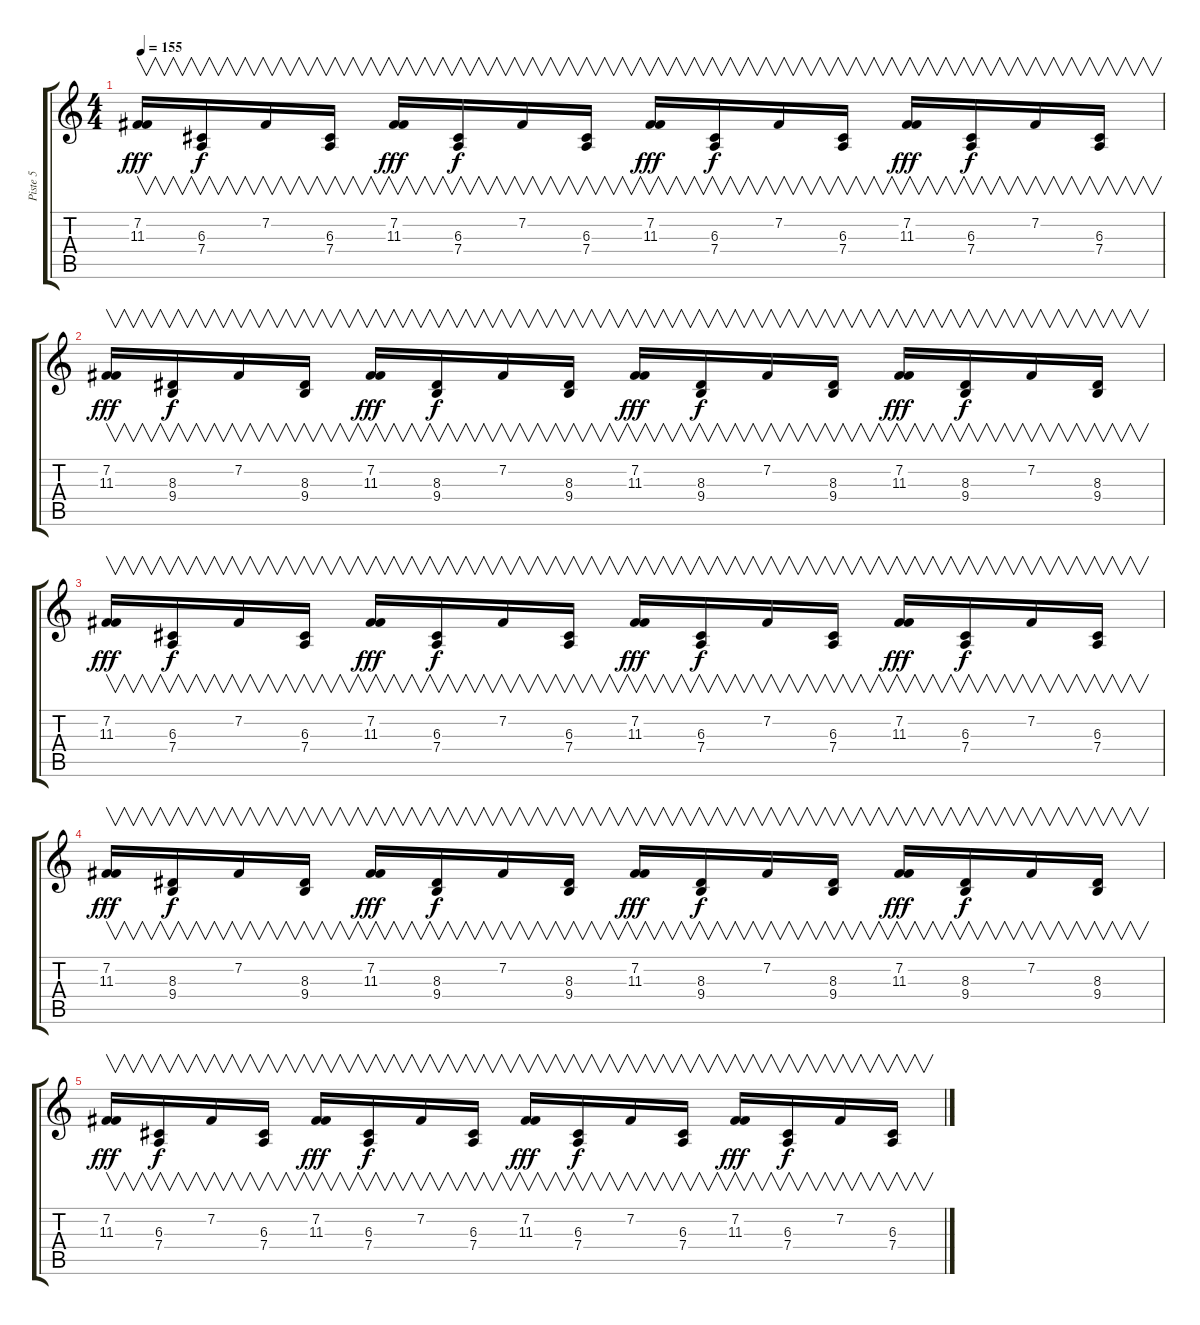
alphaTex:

\track ("Piste 5" "Piste 5") {instrument lead2sawtooth}
\staff {score tabs}
\tuning (E4 B3 G3 D3 A2 E2) {hide}
\ts (4 4)
\tempo 155
\clef g2
\ks c
(7.2 11.3).16{v dy fff} (6.3 7.4).16{v dy f} 7.2.16{v} (6.3 7.4).16{v} (7.2 11.3).16{v dy fff} (6.3 7.4).16{v dy f} 7.2.16{v} (6.3 7.4).16{v} (7.2 11.3).16{v dy fff} (6.3 7.4).16{v dy f} 7.2.16{v} (6.3 7.4).16{v} (7.2 11.3).16{v dy fff} (6.3 7.4).16{v dy f} 7.2.16{v} (6.3 7.4).16{v} |
(7.2 11.3).16{v dy fff} (8.3 9.4).16{v dy f} 7.2.16{v} (8.3 9.4).16{v} (7.2 11.3).16{v dy fff} (8.3 9.4).16{v dy f} 7.2.16{v} (8.3 9.4).16{v} (7.2 11.3).16{v dy fff} (8.3 9.4).16{v dy f} 7.2.16{v} (8.3 9.4).16{v} (7.2 11.3).16{v dy fff} (8.3 9.4).16{v dy f} 7.2.16{v} (8.3 9.4).16{v} |
(7.2 11.3).16{v dy fff} (6.3 7.4).16{v dy f} 7.2.16{v} (6.3 7.4).16{v} (7.2 11.3).16{v dy fff} (6.3 7.4).16{v dy f} 7.2.16{v} (6.3 7.4).16{v} (7.2 11.3).16{v dy fff} (6.3 7.4).16{v dy f} 7.2.16{v} (6.3 7.4).16{v} (7.2 11.3).16{v dy fff} (6.3 7.4).16{v dy f} 7.2.16{v} (6.3 7.4).16{v} |
(7.2 11.3).16{v dy fff} (8.3 9.4).16{v dy f} 7.2.16{v} (8.3 9.4).16{v} (7.2 11.3).16{v dy fff} (8.3 9.4).16{v dy f} 7.2.16{v} (8.3 9.4).16{v} (7.2 11.3).16{v dy fff} (8.3 9.4).16{v dy f} 7.2.16{v} (8.3 9.4).16{v} (7.2 11.3).16{v dy fff} (8.3 9.4).16{v dy f} 7.2.16{v} (8.3 9.4).16{v} |
(7.2 11.3).16{v dy fff} (6.3 7.4).16{v dy f} 7.2.16{v} (6.3 7.4).16{v} (7.2 11.3).16{v dy fff} (6.3 7.4).16{v dy f} 7.2.16{v} (6.3 7.4).16{v} (7.2 11.3).16{v dy fff} (6.3 7.4).16{v dy f} 7.2.16{v} (6.3 7.4).16{v} (7.2 11.3).16{v dy fff} (6.3 7.4).16{v dy f} 7.2.16{v} (6.3 7.4).16{v}
